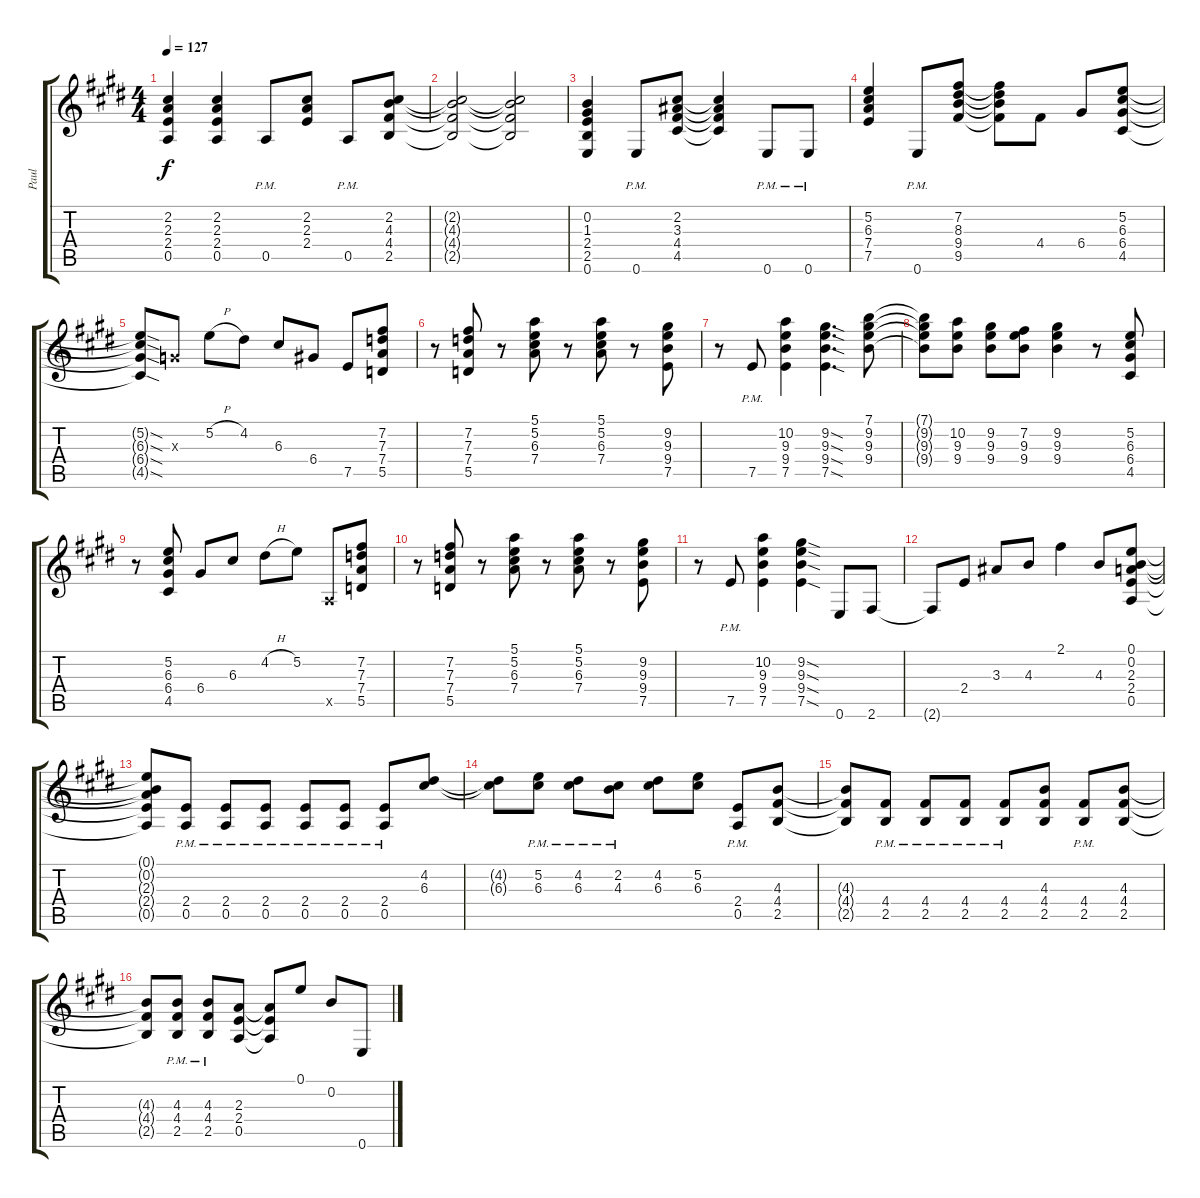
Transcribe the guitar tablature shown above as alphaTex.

\track ("Paul " "Paul ") {instrument distortionguitar}
\staff {score tabs}
\tuning (E4 B3 G3 D3 A2 E2) {hide}
\ts (4 4)
\tempo 127
\clef g2
\ks e
(2.2 2.3 2.4 0.5).4{dy f} (2.2 2.3 2.4 0.5).4 0.5{pm}.8 (2.2 2.3 2.4).8 0.5{pm}.8 (2.2 4.3 4.4 2.5).8 |
(2.2{t} 4.3{t} 4.4{t} 2.5{t}).2 (2.2{t} 4.3{t} 4.4{t} 2.5{t}).2 |
(0.2 1.3 2.4 2.5 0.6).4 0.6{pm}.8 (2.2 3.3 4.4 4.5).8 (2.2{t} 3.3{t} 4.4{t} 4.5{t}).4 0.6{pm}.8 0.6{pm}.8 |
(5.2 6.3 7.4 7.5).4 0.6{pm}.8 (7.2 8.3 9.4 9.5).8 (7.2{t} 8.3{t} 9.4{t} 9.5{t}).8 4.4.8 6.4.8 (5.2 6.3 6.4 4.5).8 |
(5.2{sod t} 6.3{sod t} 6.4{sod t} 4.5{sod t}).8 0.3{x}.8 5.2{h}.8 4.2.8 6.3.8 6.4.8 7.5.8 (7.2 7.3 7.4 5.5).8 |
r.8 (7.2 7.3 7.4 5.5).8 r.8 (5.1 5.2 6.3 7.4).8 r.8 (5.1 5.2 6.3 7.4).8 r.8 (9.2 9.3 9.4 7.5).8 |
r.8 7.5{pm}.8 (10.2 9.3 9.4 7.5).4 (9.2{sod} 9.3{sod} 9.4{sod} 7.5{sod}).4{d} (7.1 9.2 9.3 9.4).8 |
(7.1{t} 9.2{t} 9.3{t} 9.4{t}).8 (10.2 9.3 9.4).8 (9.2 9.3 9.4).8 (7.2 9.3 9.4).8 (9.2 9.3 9.4).4 r.8 (5.2 6.3 6.4 4.5).8 |
r.8 (5.2 6.3 6.4 4.5).8 6.4.8 6.3.8 4.2{h}.8 5.2.8 0.5{x}.8 (7.2 7.3 7.4 5.5).8 |
r.8 (7.2 7.3 7.4 5.5).8 r.8 (5.1 5.2 6.3 7.4).8 r.8 (5.1 5.2 6.3 7.4).8 r.8 (9.2 9.3 9.4 7.5).8 |
r.8 7.5{pm}.8 (10.2 9.3 9.4 7.5).4 (9.2{sod} 9.3{sod} 9.4{sod} 7.5{sod}).4 0.6.8 2.6.8 |
2.6{t}.8 2.4.8 3.3.8 4.3.8 2.1.4 4.3.8 (0.1 0.2 2.3 2.4 0.5).8 |
(0.1{t} 0.2{t} 2.3{t} 2.4{t} 0.5{t}).8 (2.4 0.5{pm}).8 (2.4{pm} 0.5).8 (2.4{pm} 0.5).8 (2.4{pm} 0.5).8 (2.4{pm} 0.5).8 (2.4{pm} 0.5).8 (4.2 6.3).8 |
(4.2{t} 6.3{t}).8 (5.2{pm} 6.3{pm}).8 (4.2{pm} 6.3{pm}).8 (2.2{pm} 4.3{pm}).8 (4.2 6.3).8 (5.2 6.3).8 (2.4 0.5{pm}).8 (4.3 4.4 2.5).8 |
(4.3{t} 4.4{t} 2.5{t}).8 (4.4{pm} 2.5{pm}).8 (4.4{pm} 2.5{pm}).8 (4.4{pm} 2.5{pm}).8 (4.4{pm} 2.5{pm}).8 (4.3 4.4 2.5).8 (4.4{pm} 2.5).8 (4.3 4.4 2.5).8 |
(4.3{t} 4.4{t} 2.5{t}).8 (4.3 4.4 2.5{pm}).8 (4.3 4.4 2.5{pm}).8 (2.3 2.4 0.5).8 (2.3{t} 2.4{t} 0.5{t}).8 0.1.8 0.2.8 0.6.8
